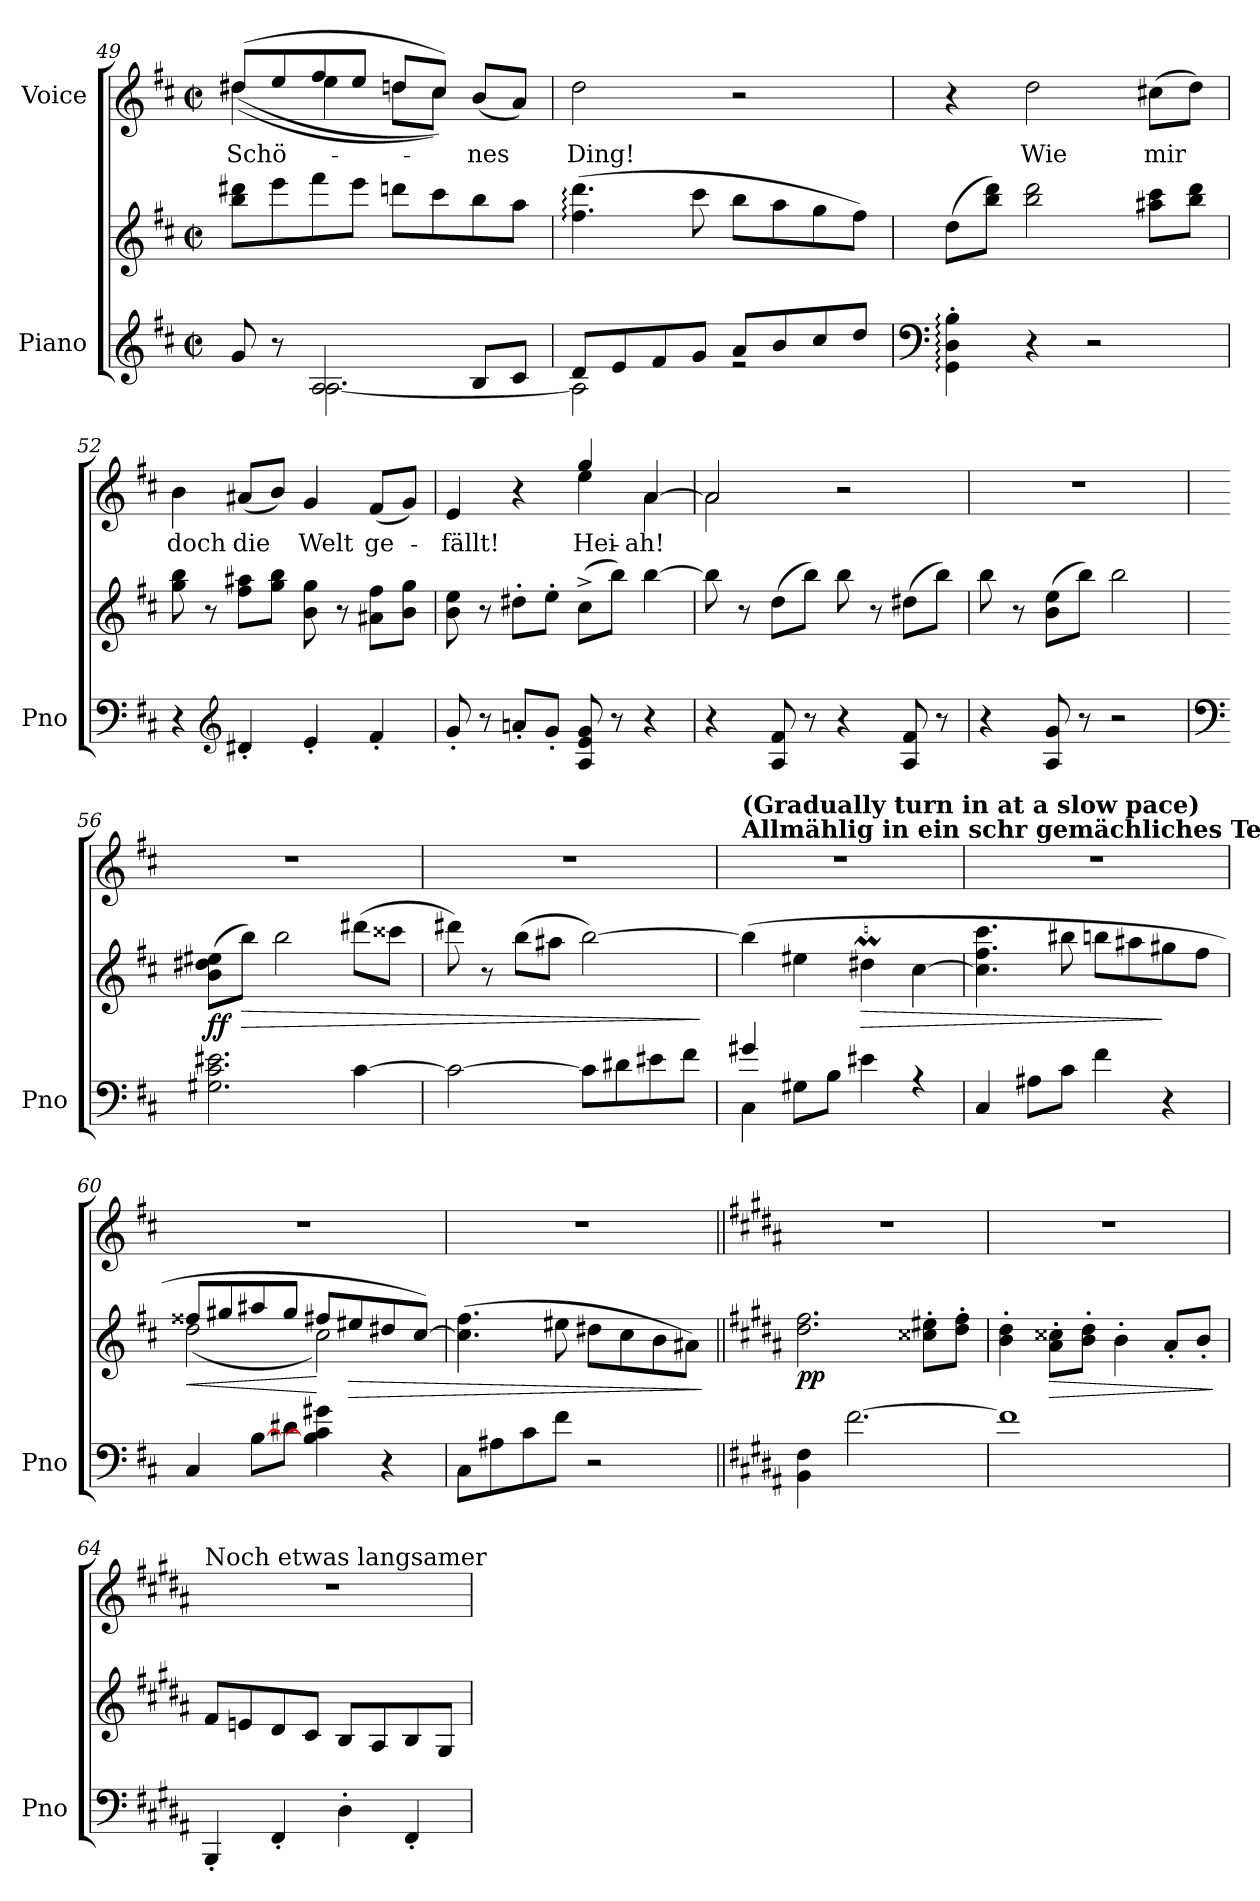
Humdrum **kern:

**kern	**kern	**dynam	**kern	**text
*part2	*part2	*part2	*part1	*part1
*staff3	*staff2	*staff2/3	*staff1	*staff1
*I"Piano	*	*	*I"Voice	*
*I'Pno	*	*	*	*
*clefG2	*clefG2	*	*clefG2	*
*k[f#c#]	*k[f#c#]	*	*k[f#c#]	*
*M2/2	*M2/2	*	*M2/2	*
*met(c|)	*met(c|)	*	*met(c|)	*
=49	=49	=49	=49	=49
*^	*	*	*	*
!	!	!	!	!	!LO:LY:b
*	*	*	*	*^	*
8g/	4reyy	8bb\ 8ddd#X\L	.	(>(8dd#X/L	(4dd#\	Schö-
8r	.	8eee\	.	8ee/	.	.
2A/	[2.A\	8fff#\	.	8ff#/	4ee!\	.
.	.	8eee\J	.	8ee/J	.	.
.	.	8dddn\L	.	8ddn/L	8dd\L	.
.	.	8ccc#\	.	8cc#/J))	8cc#\J)	.
!	!	!	!	!	!	!LO:LY:b
8B/L	.	8bb\	.	(8b/L	4ryy	-nes
8c#/J	.	8aa\J	.	8a/J)	.	.
*	*	*	*	*v	*v	*
=50	=50	=50	=50	=50	=50
!	!	!	!	!	!LO:LY:b
8d/L	2A\]	(4.ff#\: 4.ddd\:	.	2dd\	Ding!
8e/	.	.	.	.	.
8f#/	.	.	.	.	.
8g/J	.	8ccc#\	.	.	.
8a/L	2re	8bb\L	.	2r	.
8b/	.	8aa\	.	.	.
8cc#/	.	8gg\	.	.	.
8dd/J	.	8ff#\J)	.	.	.
*v	*v	*	*	*	*
=51	=51	=51	=51	=51
*clefF4	*	*	*	*
4GG\:' 4D\:' 4B\:'	(8dd\L	.	4r	.
.	8bb\ 8ddd\J)	.	.	.
!	!	!	!	!LO:LY:b
4r	2bb\ 2ddd\	.	2dd\	Wie
2r	.	.	.	.
!	!	!	!	!LO:LY:b
.	8aa#X\ 8ccc#\L	.	(8cc#X\L	mir
.	8bb\ 8ddd\J	.	8dd\J)	.
=52	=52	=52	=52	=52
!	!	!	!	!LO:LY:b
4r	8gg\ 8bb\	.	4b\	doch
.	8r	.	.	.
*clefG2	*	*	*	*
!	!	!	!	!LO:LY:b
4d#X'/	8ff#\ 8aa#X\L	.	(8a#X/L	die
.	8gg\ 8bb\J	.	8b/J)	.
!	!	!	!	!LO:LY:b
4e'/	8b\ 8gg\	.	4g/	Welt
.	8r	.	.	.
!	!	!	!	!LO:LY:b
4f#'/	8a#X\ 8ff#\L	.	(8f#/L	ge-
.	8b\ 8gg\J	.	8g/J)	.
!!LO:LB:g=z
=53	=53	=53	=53	=53
!	!	!	!	!LO:LY:b
*	*	*	*^	*
8g'/	8b\ 8ee\	.	4e/	2raayy	-fällt!
8r	8r	.	.	.	.
8an'/L	8dd#X'\L	.	4r	.	.
8g'/J	8ee'\J	.	.	.	.
!	!	!	!	!	!LO:LY:b
8A/ 8e/ 8g/	(8cc#^\L	.	4gg/	4ee!\	Hei-
8r	8bb\J)	.	.	.	.
!	!	!	!	!	!LO:LY:b
4r	[4bb\	.	[4a/	4a\	-ah!
=54	=54	=54	=54	=54	=54
4r	8bb\]	.	2a/]	2a\	.
.	8r	.	.	.	.
8A/ 8f#/	(8dd\L	.	.	.	.
8r	8bb\J)	.	.	.	.
4r	8bb\	.	2r	2ryy	.
.	8r	.	.	.	.
8A/ 8f#/	(8dd#X\L	.	.	.	.
8r	8bb\J)	.	.	.	.
*	*	*	*v	*v	*
=55	=55	=55	=55	=55
4r	8bb\	.	1r	.
.	8r	.	.	.
8A/ 8g/	(8b\ 8ee\L	.	.	.
8r	8bb\J)	.	.	.
2r	2bb\	.	.	.
=56	=56	=56	=56	=56
*clefF4	*	*	*	*
!	!	!LO:DY:b	!	!
2.G#X\ 2.c#\ 2.e#X\	(8b\ 8dd#X\ 8ee#X\L	ff	1r	.
!	!	!LO:HP:b	!	!
.	8bb\J)	>	.	.
.	2bb\	.	.	.
[4c#\	(8ddd#X\L	.	.	.
.	8ccc##X\J	.	.	.
=57	=57	=57	=57	=57
2c#\_	8ddd#X\)	.	1r	.
.	8r	.	.	.
.	(8bb\L	.	.	.
.	8aa#X\J	.	.	.
8c#\L]	[2bb\)	.	.	.
8d#X\	.	.	.	.
8e#X\	.	.	.	.
8f#\J	.	.	.	.
.	.	]	.	.
!!LO:LB:g=z
=58	=58	=58	=58	=58
*^	*	*	*	*
!	!	!	!	!LO:TX:a:B:t=Allmählig in ein schr gemächliches Tempo einlenken	!
!	!	!	!	!LO:TX:a:B:t=(Gradually turn in at a slow pace)	!
4g#X/	4C#\	(4bb\]	.	1r	.
2.ryy	8G#X\L	4ee#X\	.	.	.
.	8B\J	.	.	.	.
!	!	!	!LO:HP:b	!	!
.	4e#X\	4dd#Xm\	>	.	.
.	4rA	[4cc#\	.	.	.
*v	*v	*	*	*	*
=59	=59	=59	=59	=59
4C#/	4.cc#\] 4.ff#\ 4.ccc#\	.	1r	.
8A#X\L	.	.	.	.
8c#\J	8bb#X\	.	.	.
4f#\	8bbn\L	.	.	.
.	8aa#X\	.	.	.
4r	8gg#X\	]	.	.
.	8ff#\J	.	.	.
=60	=60	=60	=60	=60
!	!	!LO:HP:b	!	!
*	*^	*	*	*
4C#/	8ff##X/L	(2dd\	<	1r	.
.	8gg#X/	.	.	.	.
[8B\L	8aa#X/	.	.	.	.
8d#X\J	8gg#/J	.	.	.	.
4B\] 4c#\ 4g#X\	8ff#X/L	2cc#\)	[	.	.
!	!	!	!LO:HP:b	!	!
.	8ee#X/	.	>	.	.
4r	8dd#X/	.	.	.	.
.	[8cc#/J)	.	.	.	.
*	*v	*v	*	*	*
=61	=61	=61	=61	=61
8C#\L	(4.cc#\] 4.ff#\	.	1r	.
8A#X\	.	.	.	.
8c#\	.	.	.	.
8f#\J	8ee#X\	.	.	.
2r	8dd#X\L	.	.	.
.	8cc#\	.	.	.
.	8b\	.	.	.
.	8a#X\J)	.	.	.
.	.	]	.	.
=62||	=62||	=62||	=62||	=62||
*k[f#c#g#d#a#]	*k[f#c#g#d#a#]	*	*k[f#c#g#d#a#]	*
!	!	!LO:DY:b	!	!
4BB\ 4F#\	2.dd#\ 2.ff#\	pp	1r	.
[2.f#\	.	.	.	.
.	8cc##X\' 8ee#X\'L	.	.	.
.	8dd#\' 8ff#\'J	.	.	.
!!LO:PB:g=z
=63	=63	=63	=63	=63
1f#]	4b\' 4dd#\'	.	1r	.
!	!	!LO:HP:b	!	!
.	8a#\' 8cc##X\'L	>	.	.
.	8b\' 8dd#\'J	.	.	.
.	4b'\	.	.	.
.	8a#'/L	.	.	.
.	8b'/J	.	.	.
.	.	]	.	.
=64	=64	=64	=64	=64
!	!	!	!LO:TX:a:t=Noch etwas langsamer	!
4BBB'/	8f#/L	.	1r	.
.	8en/	.	.	.
4FF#'/	8d#/	.	.	.
.	8c#/J	.	.	.
4D#'\	8B/L	.	.	.
.	8A#/	.	.	.
4FF#'/	8B/	.	.	.
.	8G#/J	.	.	.
=	=	=	=	=
*-	*-	*-	*-	*-
